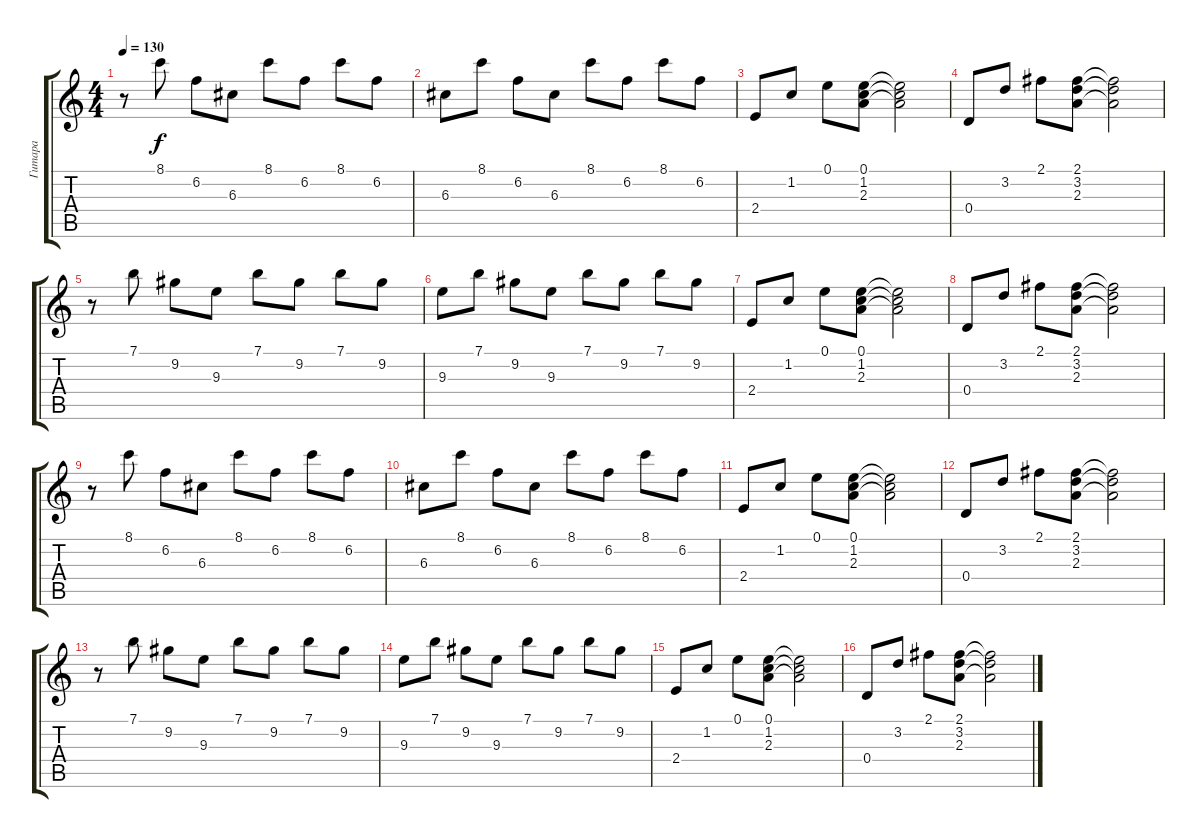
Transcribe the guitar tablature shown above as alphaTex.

\track ("Гитара" "Гитара") {instrument electricguitarclean}
\staff {score tabs}
\tuning (E4 B3 G3 D3 A2 E2) {hide}
\ts (4 4)
\tempo 130
\clef g2
\ks c
r.8{dy f} 8.1.8 6.2.8 6.3.8 8.1.8 6.2.8 8.1.8 6.2.8 |
6.3.8 8.1.8 6.2.8 6.3.8 8.1.8 6.2.8 8.1.8 6.2.8 |
2.4.8 1.2.8 0.1.8 (0.1 1.2 2.3).8 (0.1{t} 1.2{t} 2.3{t}).2 |
0.4.8 3.2.8 2.1.8 (2.1 3.2 2.3).8 (2.1{t} 3.2{t} 2.3{t}).2 |
r.8 7.1.8 9.2.8 9.3.8 7.1.8 9.2.8 7.1.8 9.2.8 |
9.3.8 7.1.8 9.2.8 9.3.8 7.1.8 9.2.8 7.1.8 9.2.8 |
2.4.8 1.2.8 0.1.8 (0.1 1.2 2.3).8 (0.1{t} 1.2{t} 2.3{t}).2 |
0.4.8 3.2.8 2.1.8 (2.1 3.2 2.3).8 (2.1{t} 3.2{t} 2.3{t}).2 |
r.8 8.1.8 6.2.8 6.3.8 8.1.8 6.2.8 8.1.8 6.2.8 |
6.3.8 8.1.8 6.2.8 6.3.8 8.1.8 6.2.8 8.1.8 6.2.8 |
2.4.8 1.2.8 0.1.8 (0.1 1.2 2.3).8 (0.1{t} 1.2{t} 2.3{t}).2 |
0.4.8 3.2.8 2.1.8 (2.1 3.2 2.3).8 (2.1{t} 3.2{t} 2.3{t}).2 |
r.8 7.1.8 9.2.8 9.3.8 7.1.8 9.2.8 7.1.8 9.2.8 |
9.3.8 7.1.8 9.2.8 9.3.8 7.1.8 9.2.8 7.1.8 9.2.8 |
2.4.8 1.2.8 0.1.8 (0.1 1.2 2.3).8 (0.1{t} 1.2{t} 2.3{t}).2 |
0.4.8 3.2.8 2.1.8 (2.1 3.2 2.3).8 (2.1{t} 3.2{t} 2.3{t}).2
